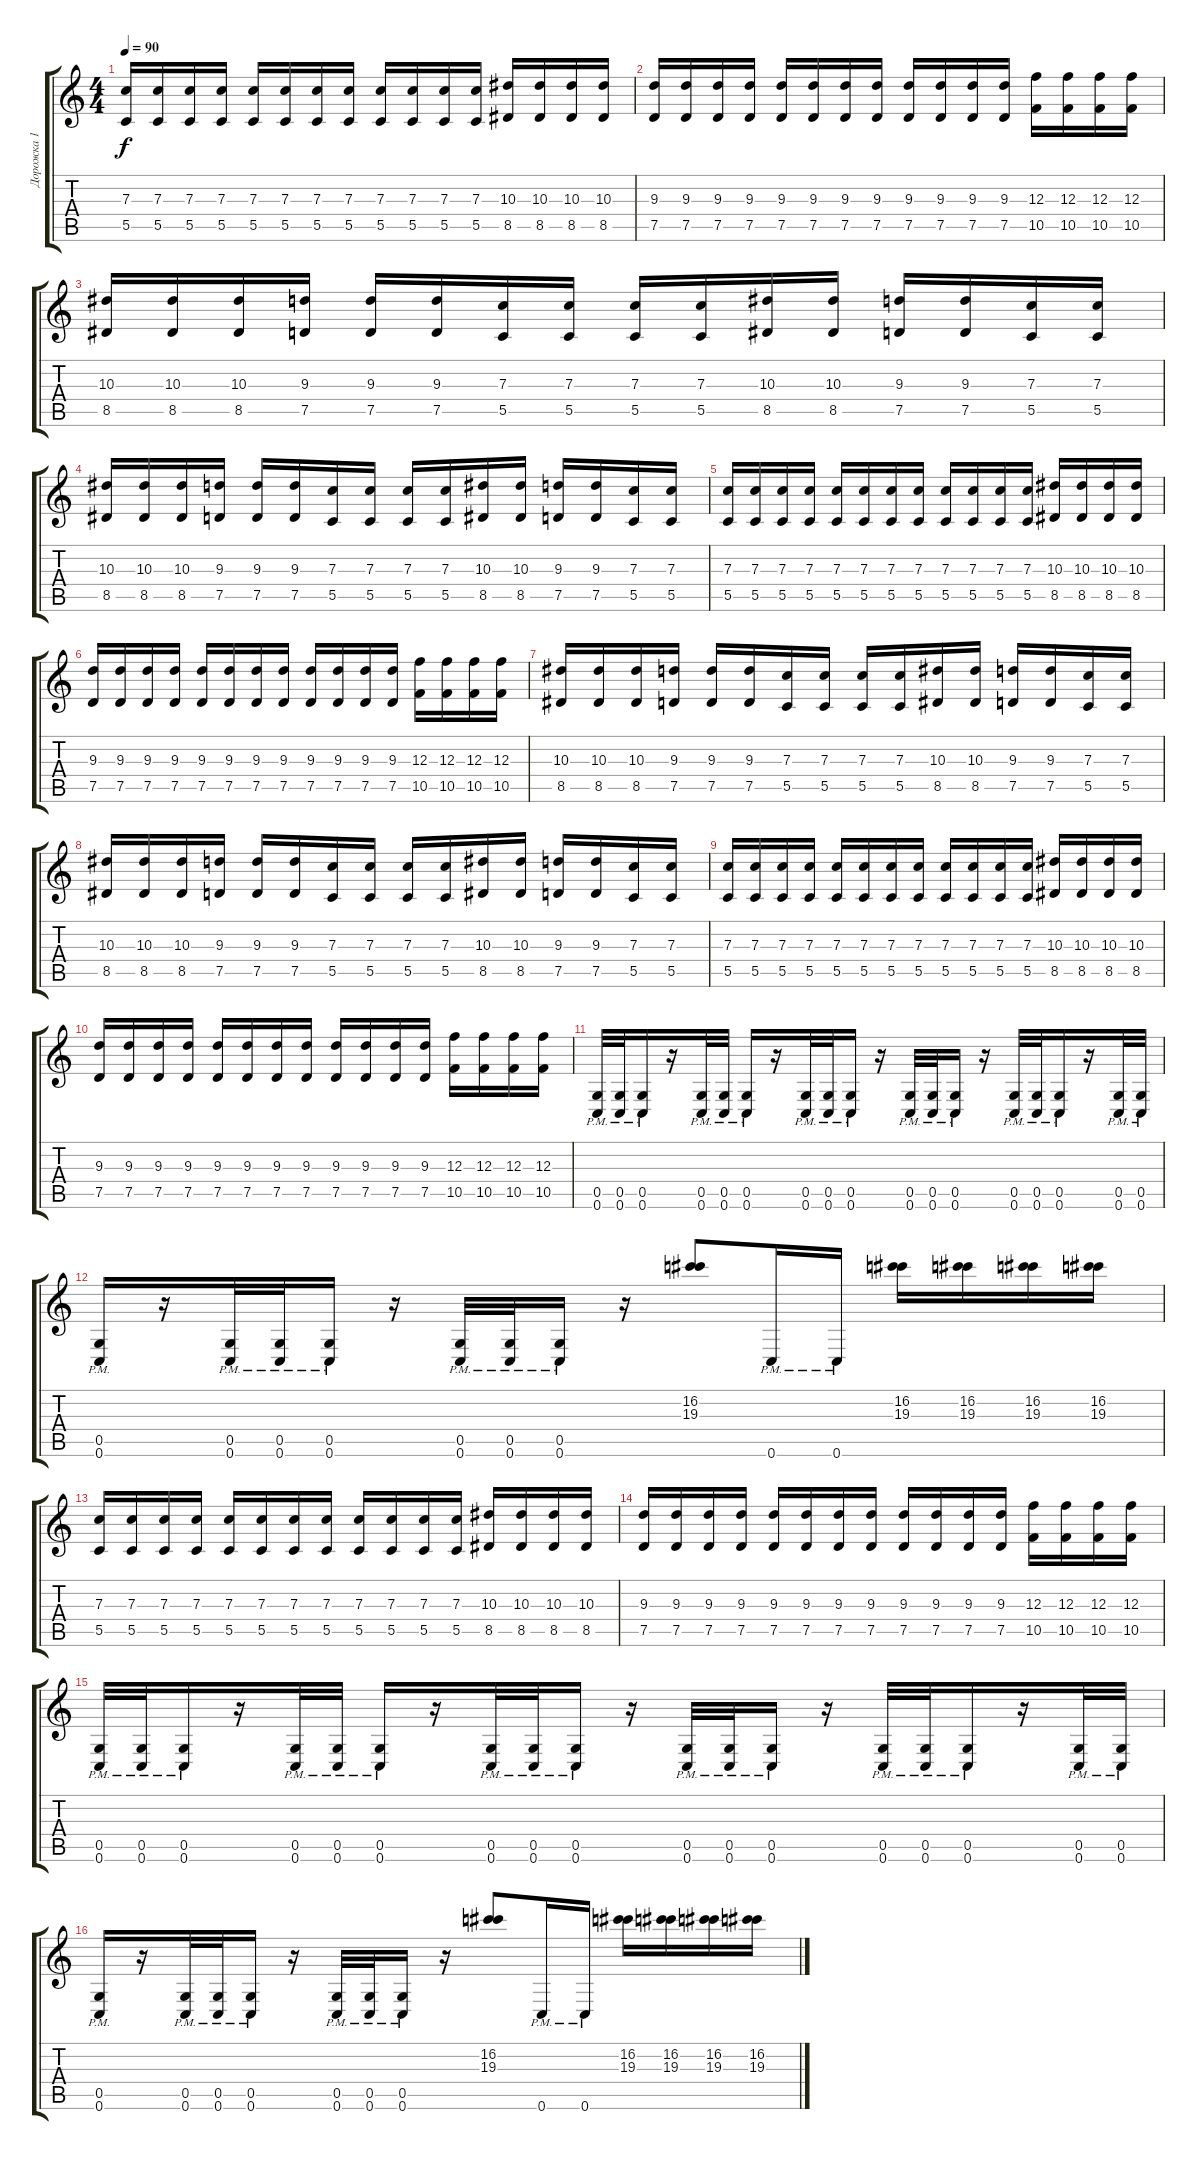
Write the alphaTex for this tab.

\track ("Дорожка 1" "Дорожка 1") {instrument distortionguitar}
\staff {score tabs}
\tuning (D4 A3 F3 C3 G2 C2) {hide}
\ts (4 4)
\tempo 90
\clef g2
\ks c
(7.3 5.5).16{dy f} (7.3 5.5).16 (7.3 5.5).16 (7.3 5.5).16 (7.3 5.5).16 (7.3 5.5).16 (7.3 5.5).16 (7.3 5.5).16 (7.3 5.5).16 (7.3 5.5).16 (7.3 5.5).16 (7.3 5.5).16 (10.3 8.5).16 (10.3 8.5).16 (10.3 8.5).16 (10.3 8.5).16 |
(9.3 7.5).16 (9.3 7.5).16 (9.3 7.5).16 (9.3 7.5).16 (9.3 7.5).16 (9.3 7.5).16 (9.3 7.5).16 (9.3 7.5).16 (9.3 7.5).16 (9.3 7.5).16 (9.3 7.5).16 (9.3 7.5).16 (12.3 10.5).16 (12.3 10.5).16 (12.3 10.5).16 (12.3 10.5).16 |
(10.3 8.5).16 (10.3 8.5).16 (10.3 8.5).16 (9.3 7.5).16 (9.3 7.5).16 (9.3 7.5).16 (7.3 5.5).16 (7.3 5.5).16 (7.3 5.5).16 (7.3 5.5).16 (10.3 8.5).16 (10.3 8.5).16 (9.3 7.5).16 (9.3 7.5).16 (7.3 5.5).16 (7.3 5.5).16 |
(10.3 8.5).16 (10.3 8.5).16 (10.3 8.5).16 (9.3 7.5).16 (9.3 7.5).16 (9.3 7.5).16 (7.3 5.5).16 (7.3 5.5).16 (7.3 5.5).16 (7.3 5.5).16 (10.3 8.5).16 (10.3 8.5).16 (9.3 7.5).16 (9.3 7.5).16 (7.3 5.5).16 (7.3 5.5).16 |
(7.3 5.5).16 (7.3 5.5).16 (7.3 5.5).16 (7.3 5.5).16 (7.3 5.5).16 (7.3 5.5).16 (7.3 5.5).16 (7.3 5.5).16 (7.3 5.5).16 (7.3 5.5).16 (7.3 5.5).16 (7.3 5.5).16 (10.3 8.5).16 (10.3 8.5).16 (10.3 8.5).16 (10.3 8.5).16 |
(9.3 7.5).16 (9.3 7.5).16 (9.3 7.5).16 (9.3 7.5).16 (9.3 7.5).16 (9.3 7.5).16 (9.3 7.5).16 (9.3 7.5).16 (9.3 7.5).16 (9.3 7.5).16 (9.3 7.5).16 (9.3 7.5).16 (12.3 10.5).16 (12.3 10.5).16 (12.3 10.5).16 (12.3 10.5).16 |
(10.3 8.5).16 (10.3 8.5).16 (10.3 8.5).16 (9.3 7.5).16 (9.3 7.5).16 (9.3 7.5).16 (7.3 5.5).16 (7.3 5.5).16 (7.3 5.5).16 (7.3 5.5).16 (10.3 8.5).16 (10.3 8.5).16 (9.3 7.5).16 (9.3 7.5).16 (7.3 5.5).16 (7.3 5.5).16 |
(10.3 8.5).16 (10.3 8.5).16 (10.3 8.5).16 (9.3 7.5).16 (9.3 7.5).16 (9.3 7.5).16 (7.3 5.5).16 (7.3 5.5).16 (7.3 5.5).16 (7.3 5.5).16 (10.3 8.5).16 (10.3 8.5).16 (9.3 7.5).16 (9.3 7.5).16 (7.3 5.5).16 (7.3 5.5).16 |
(7.3 5.5).16 (7.3 5.5).16 (7.3 5.5).16 (7.3 5.5).16 (7.3 5.5).16 (7.3 5.5).16 (7.3 5.5).16 (7.3 5.5).16 (7.3 5.5).16 (7.3 5.5).16 (7.3 5.5).16 (7.3 5.5).16 (10.3 8.5).16 (10.3 8.5).16 (10.3 8.5).16 (10.3 8.5).16 |
(9.3 7.5).16 (9.3 7.5).16 (9.3 7.5).16 (9.3 7.5).16 (9.3 7.5).16 (9.3 7.5).16 (9.3 7.5).16 (9.3 7.5).16 (9.3 7.5).16 (9.3 7.5).16 (9.3 7.5).16 (9.3 7.5).16 (12.3 10.5).16 (12.3 10.5).16 (12.3 10.5).16 (12.3 10.5).16 |
(0.5{pm} 0.6{pm}).32 (0.5{pm} 0.6{pm}).32 (0.5{pm} 0.6{pm}).16 r.16 (0.5{pm} 0.6{pm}).32 (0.5{pm} 0.6{pm}).32 (0.5{pm} 0.6{pm}).16 r.16 (0.5{pm} 0.6{pm}).32 (0.5{pm} 0.6{pm}).32 (0.5{pm} 0.6{pm}).16 r.16 (0.5{pm} 0.6{pm}).32 (0.5{pm} 0.6{pm}).32 (0.5{pm} 0.6{pm}).16 r.16 (0.5{pm} 0.6{pm}).32 (0.5{pm} 0.6{pm}).32 (0.5{pm} 0.6{pm}).16 r.16 (0.5{pm} 0.6{pm}).32 (0.5{pm} 0.6{pm}).32 |
(0.5{pm} 0.6{pm}).16 r.16 (0.5{pm} 0.6{pm}).32 (0.5{pm} 0.6{pm}).32 (0.5{pm} 0.6{pm}).16 r.16 (0.5{pm} 0.6{pm}).32 (0.5{pm} 0.6{pm}).32 (0.5{pm} 0.6{pm}).16 r.16 (16.2 19.3).8 0.6{pm}.16 0.6{pm}.16 (16.2 19.3).16 (16.2 19.3).16 (16.2 19.3).16 (16.2 19.3).16 |
(7.3 5.5).16 (7.3 5.5).16 (7.3 5.5).16 (7.3 5.5).16 (7.3 5.5).16 (7.3 5.5).16 (7.3 5.5).16 (7.3 5.5).16 (7.3 5.5).16 (7.3 5.5).16 (7.3 5.5).16 (7.3 5.5).16 (10.3 8.5).16 (10.3 8.5).16 (10.3 8.5).16 (10.3 8.5).16 |
(9.3 7.5).16 (9.3 7.5).16 (9.3 7.5).16 (9.3 7.5).16 (9.3 7.5).16 (9.3 7.5).16 (9.3 7.5).16 (9.3 7.5).16 (9.3 7.5).16 (9.3 7.5).16 (9.3 7.5).16 (9.3 7.5).16 (12.3 10.5).16 (12.3 10.5).16 (12.3 10.5).16 (12.3 10.5).16 |
(0.5{pm} 0.6{pm}).32 (0.5{pm} 0.6{pm}).32 (0.5{pm} 0.6{pm}).16 r.16 (0.5{pm} 0.6{pm}).32 (0.5{pm} 0.6{pm}).32 (0.5{pm} 0.6{pm}).16 r.16 (0.5{pm} 0.6{pm}).32 (0.5{pm} 0.6{pm}).32 (0.5{pm} 0.6{pm}).16 r.16 (0.5{pm} 0.6{pm}).32 (0.5{pm} 0.6{pm}).32 (0.5{pm} 0.6{pm}).16 r.16 (0.5{pm} 0.6{pm}).32 (0.5{pm} 0.6{pm}).32 (0.5{pm} 0.6{pm}).16 r.16 (0.5{pm} 0.6{pm}).32 (0.5{pm} 0.6{pm}).32 |
(0.5{pm} 0.6{pm}).16 r.16 (0.5{pm} 0.6{pm}).32 (0.5{pm} 0.6{pm}).32 (0.5{pm} 0.6{pm}).16 r.16 (0.5{pm} 0.6{pm}).32 (0.5{pm} 0.6{pm}).32 (0.5{pm} 0.6{pm}).16 r.16 (16.2 19.3).8 0.6{pm}.16 0.6{pm}.16 (16.2 19.3).16 (16.2 19.3).16 (16.2 19.3).16 (16.2 19.3).16
